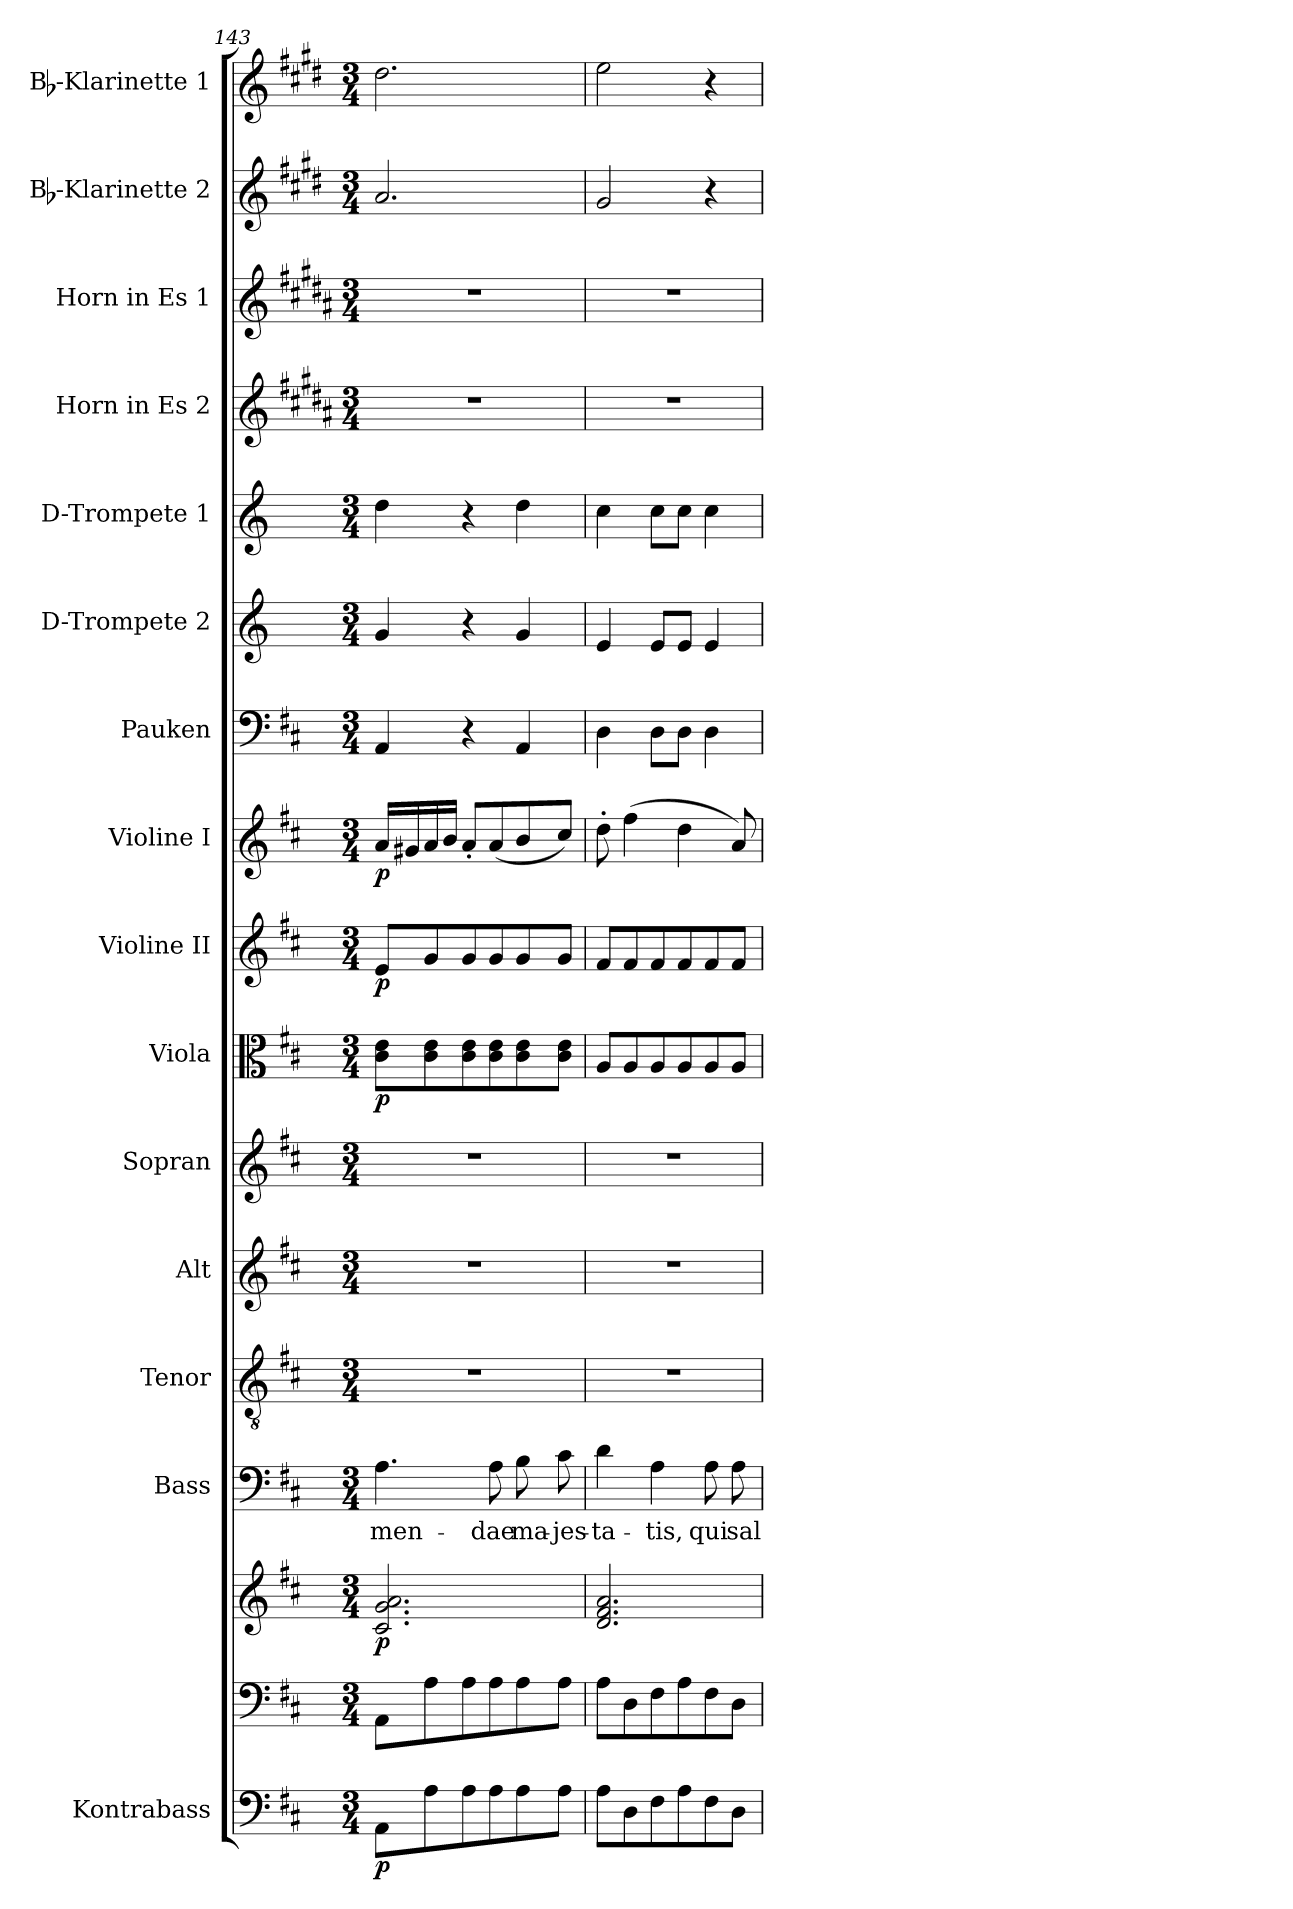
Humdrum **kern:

**kern	**dynam	**kern	**kern	**dynam	**kern	**text	**kern	**kern	**kern	**kern	**dynam	**kern	**dynam	**kern	**dynam	**kern	**kern	**kern	**kern	**kern	**kern	**kern
*part16	*part16	*part15	*part15	*part15	*part14	*part14	*part13	*part12	*part11	*part10	*part10	*part9	*part9	*part8	*part8	*part7	*part6	*part5	*part4	*part3	*part2	*part1
*staff17	*staff17	*staff16	*staff15	*staff15/16	*staff14	*staff14	*staff13	*staff12	*staff11	*staff10	*staff10	*staff9	*staff9	*staff8	*staff8	*staff7	*staff6	*staff5	*staff4	*staff3	*staff2	*staff1
*I"Kontrabass	*	*	*	*	*I"Bass	*	*I"Tenor	*I"Alt	*I"Sopran	*I"Viola	*	*I"Violine II	*	*I"Violine I	*	*I"Pauken	*I"D-Trompete 2	*I"D-Trompete 1	*I"Horn in Es 2	*I"Horn in Es 1	*I"Bb-Klarinette 2	*I"Bb-Klarinette 1
*I'Kb.	*	*	*	*	*I'B.	*	*I'T.	*I'A.	*I'S.	*I'Vla.	*	*I'Vl. II	*	*I'Vl. I	*	*I'Pk.	*I'D Trp. 2	*I'D Trp. 1	*	*	*I'Bb Kl. 2	*I'Bb Kl. 1
*clefF4	*	*clefF4	*clefG2	*	*clefF4	*	*clefGv2	*clefG2	*clefG2	*clefC3	*	*clefG2	*	*clefG2	*	*clefF4	*clefG2	*clefG2	*clefG2	*clefG2	*clefG2	*clefG2
*ITrd7c12	*	*	*	*	*	*	*	*	*	*	*	*	*	*	*	*	*ITrd-1c-2	*ITrd-1c-2	*ITrd5c9	*ITrd5c9	*ITrd1c2	*ITrd1c2
*k[f#c#]	*	*k[f#c#]	*k[f#c#]	*	*k[f#c#]	*	*k[f#c#]	*k[f#c#]	*k[f#c#]	*k[f#c#]	*	*k[f#c#]	*	*k[f#c#]	*	*k[f#c#]	*k[f#c#]	*k[f#c#]	*k[f#c#]	*k[f#c#]	*k[f#c#]	*k[f#c#]
*D:	*	*D:	*D:	*	*D:	*	*D:	*D:	*D:	*D:	*	*D:	*	*D:	*	*D:	*D:	*D:	*D:	*D:	*D:	*D:
*M3/4	*	*M3/4	*M3/4	*	*M3/4	*	*M3/4	*M3/4	*M3/4	*M3/4	*	*M3/4	*	*M3/4	*	*M3/4	*M3/4	*M3/4	*M3/4	*M3/4	*M3/4	*M3/4
=143	=143	=143	=143	=143	=143	=143	=143	=143	=143	=143	=143	=143	=143	=143	=143	=143	=143	=143	=143	=143	=143	=143
!	!LO:DY:b	!	!	!LO:DY:b	!	!LO:LY:b	!	!	!	!	!LO:DY:b	!	!LO:DY:b	!	!LO:DY:b	!	!	!	!	!	!	!
8AAA\L	p	8AA\L	2.c#/ 2.g/ 2.a/	p	4.A\	-men-	2.r	2.r	2.r	8c#\ 8e\L	p	8e/L	p	16a/LL	p	4AA/	4a/	4ee\	2.r	2.r	2.g/	2.cc#\
.	.	.	.	.	.	.	.	.	.	.	.	.	.	16g#X/	.	.	.	.	.	.	.	.
8AA\	.	8A\	.	.	.	.	.	.	.	8c#\ 8e\	.	8g/	.	16a/	.	.	.	.	.	.	.	.
.	.	.	.	.	.	.	.	.	.	.	.	.	.	16b/JJ	.	.	.	.	.	.	.	.
8AA\	.	8A\	.	.	.	.	.	.	.	8c#\ 8e\	.	8g/	.	8a'</L	.	4r	4r	4r	.	.	.	.
!	!	!	!	!	!	!LO:LY:b	!	!	!	!	!	!	!	!	!	!	!	!	!	!	!	!
8AA\	.	8A\	.	.	8A\	-dae	.	.	.	8c#\ 8e\	.	8g/	.	(<8a/	.	.	.	.	.	.	.	.
!	!	!	!	!	!	!LO:LY:b	!	!	!	!	!	!	!	!	!	!	!	!	!	!	!	!
8AA\	.	8A\	.	.	8B\	ma-	.	.	.	8c#\ 8e\	.	8g/	.	8b/	.	4AA/	4a/	4ee\	.	.	.	.
!	!	!	!	!	!	!LO:LY:b	!	!	!	!	!	!	!	!	!	!	!	!	!	!	!	!
8AA\J	.	8A\J	.	.	8c#\	-jes-	.	.	.	8c#\ 8e\J	.	8g/J	.	8cc#/J)	.	.	.	.	.	.	.	.
!!LO:PB:g=z
=144	=144	=144	=144	=144	=144	=144	=144	=144	=144	=144	=144	=144	=144	=144	=144	=144	=144	=144	=144	=144	=144	=144
!	!	!	!	!	!	!LO:LY:b	!	!	!	!	!	!	!	!	!	!	!	!	!	!	!	!
8AA\L	.	8A\L	2.d/ 2.f#/ 2.a/	.	4d\	-ta-	2.r	2.r	2.r	8A/L	.	8f#/L	.	8dd'>\	.	4D\	4f#/	4dd\	2.r	2.r	2f#/	2dd\
8DD\	.	8D\	.	.	.	.	.	.	.	8A/	.	8f#/	.	(>4ff#\	.	.	.	.	.	.	.	.
!	!	!	!	!	!	!LO:LY:b	!	!	!	!	!	!	!	!	!	!	!	!	!	!	!	!
8FF#\	.	8F#\	.	.	4A\	-tis,	.	.	.	8A/	.	8f#/	.	.	.	8D\L	8f#/L	8dd\L	.	.	.	.
8AA\	.	8A\	.	.	.	.	.	.	.	8A/	.	8f#/	.	4dd\	.	8D\J	8f#/J	8dd\J	.	.	.	.
!	!	!	!	!	!	!LO:LY:b	!	!	!	!	!	!	!	!	!	!	!	!	!	!	!	!
8FF#\	.	8F#\	.	.	8A\	qui	.	.	.	8A/	.	8f#/	.	.	.	4D\	4f#/	4dd\	.	.	4r	4r
!	!	!	!	!	!	!LO:LY:b	!	!	!	!	!	!	!	!	!	!	!	!	!	!	!	!
8DD\J	.	8D\J	.	.	8A\	sal-	.	.	.	8A/J	.	8f#/J	.	8a/)	.	.	.	.	.	.	.	.
=	=	=	=	=	=	=	=	=	=	=	=	=	=	=	=	=	=	=	=	=	=	=
*-	*-	*-	*-	*-	*-	*-	*-	*-	*-	*-	*-	*-	*-	*-	*-	*-	*-	*-	*-	*-	*-	*-
